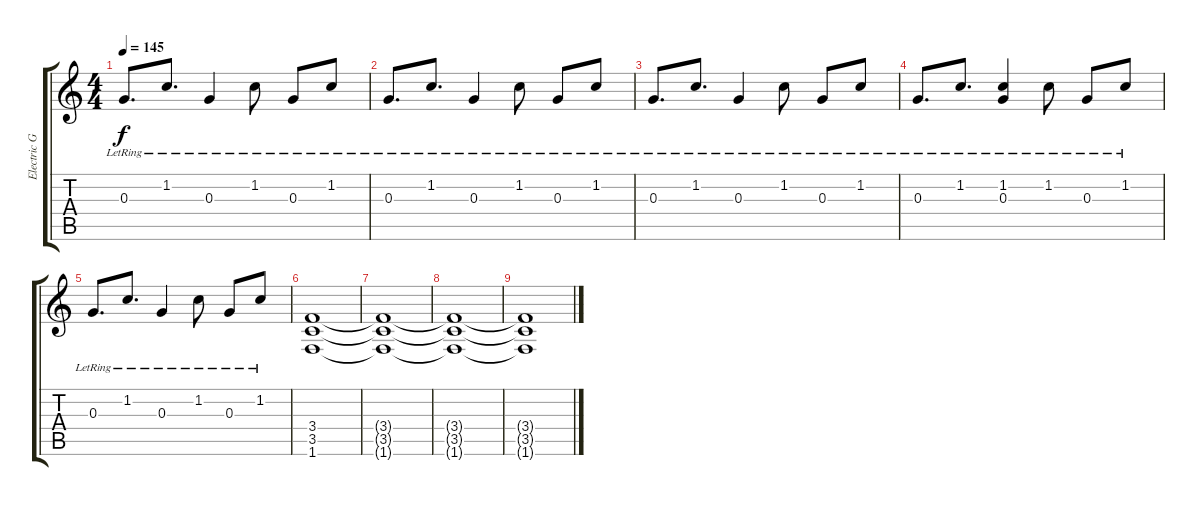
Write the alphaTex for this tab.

\track ("Electric Guitar" "Electric G") {instrument overdrivenguitar}
\staff {score tabs}
\tuning (E4 B3 G3 D3 A2 E2) {hide}
\ts (4 4)
\tempo 145
\clef g2
\ks c
0.3{lr}.8{d dy f} 1.2{lr}.8{d} 0.3{lr}.4 1.2{lr}.8 0.3{lr}.8 1.2{lr}.8 |
0.3{lr}.8{d} 1.2{lr}.8{d} 0.3{lr}.4 1.2{lr}.8 0.3{lr}.8 1.2{lr}.8 |
0.3{lr}.8{d} 1.2{lr}.8{d} 0.3{lr}.4 1.2{lr}.8 0.3{lr}.8 1.2{lr}.8 |
0.3{lr}.8{d} 1.2{lr}.8{d} (1.2{lr} 0.3{lr}).4 1.2{lr}.8 0.3{lr}.8 1.2{lr}.8 |
0.3{lr}.8{d} 1.2{lr}.8{d} 0.3{lr}.4 1.2{lr}.8 0.3{lr}.8 1.2{lr}.8 |
(3.4 3.5 1.6).1 |
(3.4{t} 3.5{t} 1.6{t}).1 |
(3.4{t} 3.5{t} 1.6{t}).1 |
(3.4{t} 3.5{t} 1.6{t}).1
